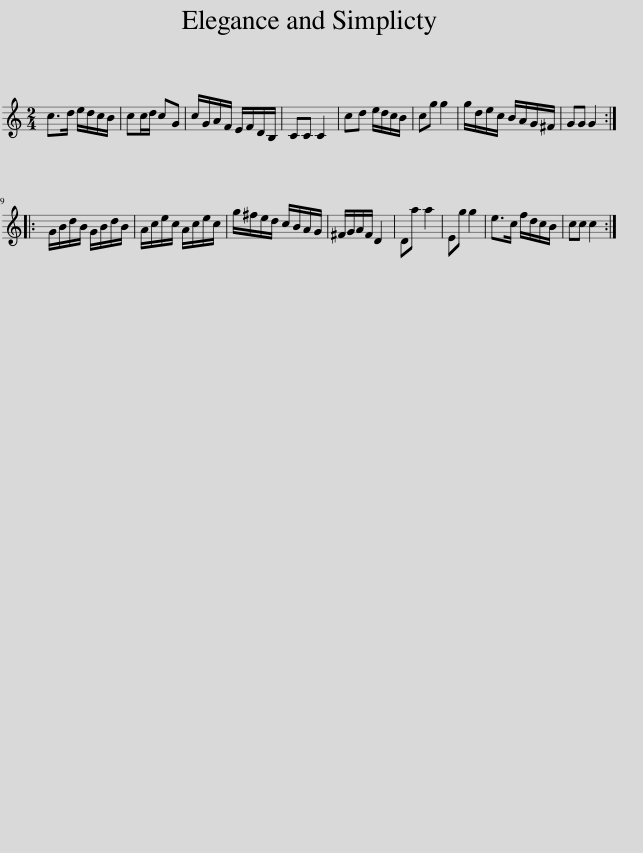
X:1
L:1/8
M:2/4
I:linebreak $
K:C
V:1 treble
V:1
 c>d e/d/c/B/ | cc/d/ cG | c/G/A/F/ E/F/D/B,/ | CC C2 | cd e/d/c/B/ | %5
 cg g2 | g/d/e/c/ B/A/G/^F/ | GG G2 ::$ G/B/d/B/ G/B/d/B/ | A/c/e/c/ A/c/e/c/ | %10
 g/^f/e/d/ c/B/A/G/ | ^F/G/A/F/ D2 | Da a2 | Eg g2 | e>c f/d/c/B/ | %15
 cc c2 :| %16
